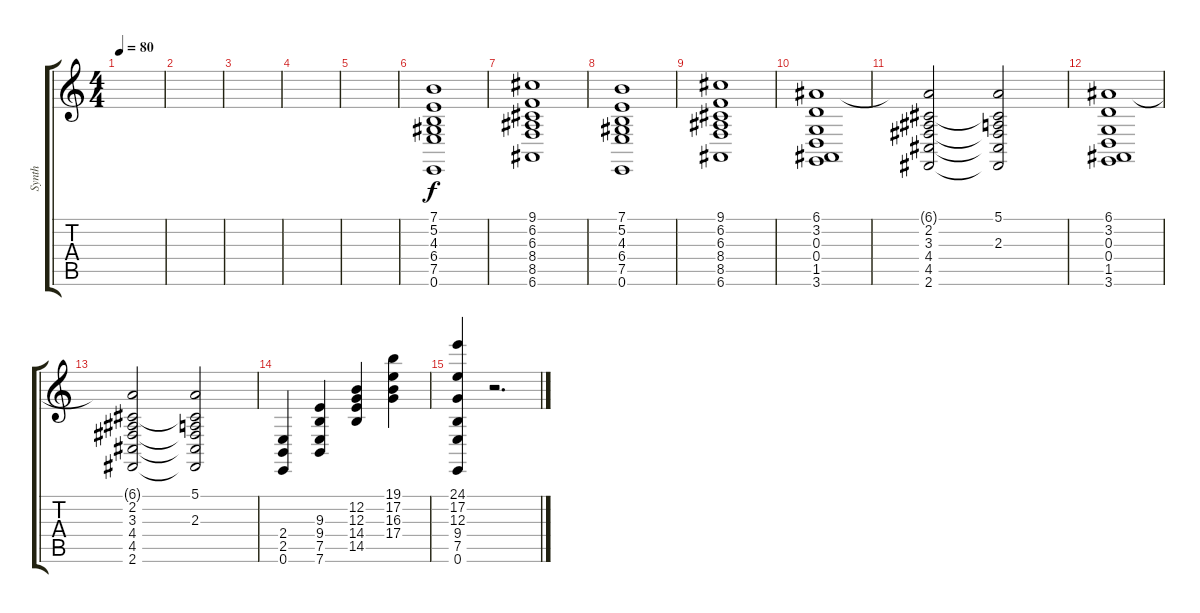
\track ("Synth" "Synth") {instrument synthstrings2}
\staff {score tabs}
\tuning (E4 B3 G3 D3 A2 E2) {hide}
\ts (4 4)
\tempo 80
\clef g2
\ks c
|
|
|
|
|
(7.1 5.2 4.3 6.4 7.5 0.6).1{volume 10 instrument synthstrings1} |
(9.1 6.2 6.3 8.4 8.5 6.6).1 |
(7.1 5.2 4.3 6.4 7.5 0.6).1 |
(9.1 6.2 6.3 8.4 8.5 6.6).1 |
(6.1 3.2 0.3 0.4 1.5 3.6).1 |
(6.1{t} 2.2 3.3 4.4 4.5 2.6).2 (5.1 2.2{t} 2.3 4.4{t} 4.5{t} 2.6{t}).2 |
(6.1 3.2 0.3 0.4 1.5 3.6).1 |
(6.1{t} 2.2 3.3 4.4 4.5 2.6).2 (5.1 2.2{t} 2.3 4.4{t} 4.5{t} 2.6{t}).2 |
(2.4 2.5 0.6).4 (9.3 9.4 7.5 7.6).4 (12.2 12.3 14.4 14.5).4 (19.1 17.2 16.3 17.4).4 |
(24.1 17.2 12.3 9.4 7.5 0.6).4{volume 8} r.2{d}
